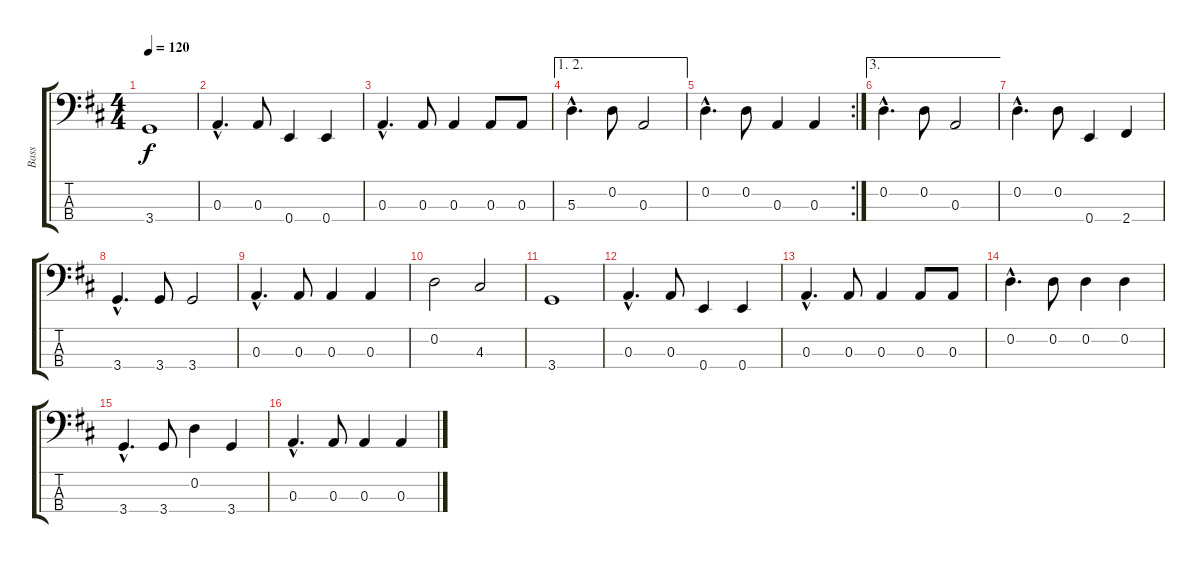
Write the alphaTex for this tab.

\track ("Bass" "Bass") {instrument electricbassfinger}
\staff {score tabs}
\tuning (G2 D2 A1 E1) {hide}
\ts (4 4)
\tempo 120
\clef f4
\ks d
3.4.1{dy f} |
0.3{hac}.4{d} 0.3.8 0.4.4 0.4.4 |
0.3{hac}.4{d} 0.3.8 0.3.4 0.3.8 0.3.8 |
\ae (1 2)
5.3{hac}.4{d} 0.2.8 0.3.2 |
\rc 2
0.2{hac}.4{d} 0.2.8 0.3.4 0.3.4 |
\ae 3
0.2{hac}.4{d} 0.2.8 0.3.2 |
0.2{hac}.4{d} 0.2.8 0.4.4 2.4.4 |
3.4{hac}.4{d} 3.4.8 3.4.2 |
0.3{hac}.4{d} 0.3.8 0.3.4 0.3.4 |
0.2.2 4.3.2 |
3.4.1 |
0.3{hac}.4{d} 0.3.8 0.4.4 0.4.4 |
0.3{hac}.4{d} 0.3.8 0.3.4 0.3.8 0.3.8 |
0.2{hac}.4{d} 0.2.8 0.2.4 0.2.4 |
3.4{hac}.4{d} 3.4.8 0.2.4 3.4.4 |
0.3{hac}.4{d} 0.3.8 0.3.4 0.3.4
